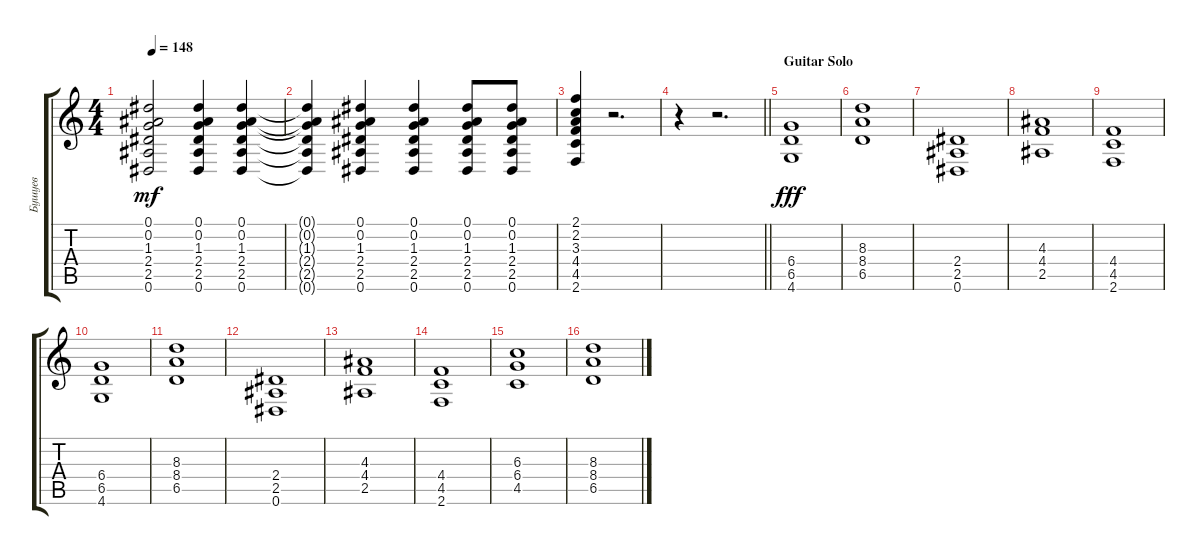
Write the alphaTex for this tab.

\track ("Бушуев" "Бушуев") {instrument acousticguitarsteel}
\staff {score tabs}
\tuning (Eb4 Bb3 Gb3 Db3 Ab2 Eb2) {hide}
\ts (4 4)
\tempo 148
\clef g2
\ks c
(0.1 0.2 1.3 2.4 2.5 0.6).2{dy mf} (0.1 0.2 1.3 2.4 2.5 0.6).4 (0.1 0.2 1.3 2.4 2.5 0.6).4 |
(0.1{t} 0.2{t} 1.3{t} 2.4{t} 2.5{t} 0.6{t}).4 (0.1 0.2 1.3 2.4 2.5 0.6).4 (0.1 0.2 1.3 2.4 2.5 0.6).4 (0.1 0.2 1.3 2.4 2.5 0.6).8 (0.1 0.2 1.3 2.4 2.5 0.6).8 |
(2.1 2.2 3.3 4.4 4.5 2.6).4 r.2{d} |
\barLineRight lightlight
r.4 r.2{d} |
\section ("" "Guitar Solo")
(6.4 6.5 4.6).1{dy fff instrument distortionguitar} |
(8.3 8.4 6.5).1 |
(2.4 2.5 0.6).1 |
(4.3 4.4 2.5).1 |
(4.4 4.5 2.6).1 |
(6.4 6.5 4.6).1 |
(8.3 8.4 6.5).1 |
(2.4 2.5 0.6).1 |
(4.3 4.4 2.5).1 |
(4.4 4.5 2.6).1 |
(6.3 6.4 4.5).1 |
(8.3 8.4 6.5).1
